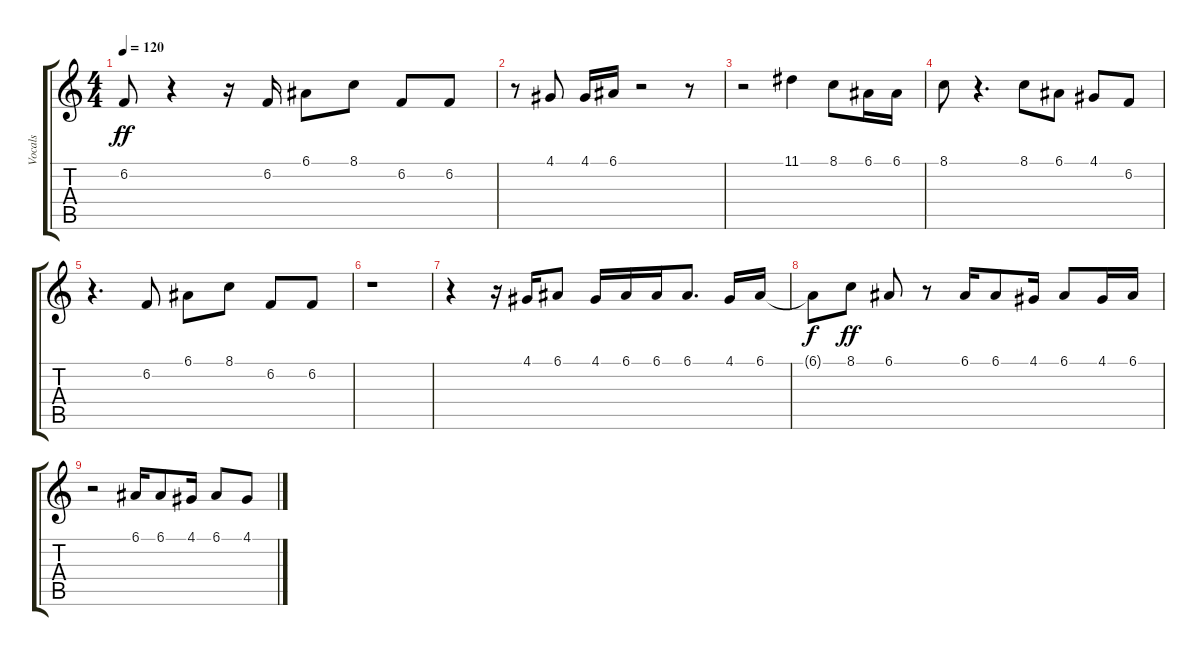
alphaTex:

\track ("Vocals" "Vocals") {instrument flute}
\staff {score tabs}
\tuning (E4 B3 G3 D3 A2 E2) {hide}
\ts (4 4)
\tempo 120
\clef g2
\ks c
6.2.8{dy ff} r.4 r.16 6.2.16 6.1.8 8.1.8 6.2.8 6.2.8 |
r.8 4.1.8 4.1.16 6.1.16 r.2 r.8 |
r.2 11.1.4 8.1.8 6.1.16 6.1.16 |
8.1.8 r.4{d} 8.1.8 6.1.8 4.1.8 6.2.8 |
r.4{d} 6.2.8 6.1.8 8.1.8 6.2.8 6.2.8 |
r.1 |
r.4 r.16 4.1.16 6.1.8 4.1.16 6.1.16 6.1.16 6.1.8{d} 4.1.16 6.1.16 |
6.1{t}.8{dy f} 8.1.8{dy ff} 6.1.8 r.8 6.1.16 6.1.8 4.1.16 6.1.8 4.1.16 6.1.16 |
r.2 6.1.16 6.1.8 4.1.16 6.1.8 4.1.8
